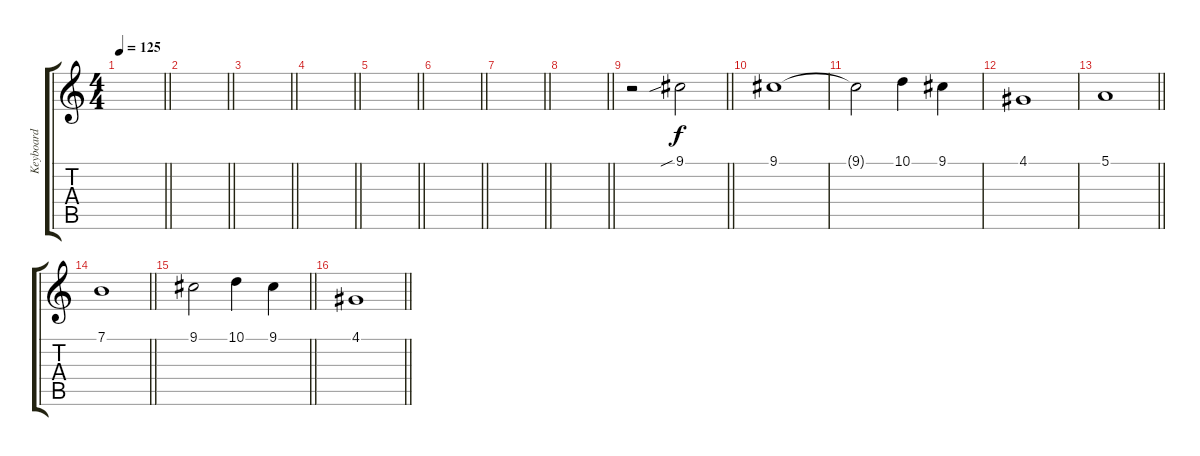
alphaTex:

\track ("Keyboard" "Keyboard") {instrument flute}
\staff {score tabs}
\tuning (E4 B3 G3 D3 A2 E2) {hide}
\ts (4 4)
\tempo 125
\clef g2
\barLineRight lightlight
\ks c
|
\barLineRight lightlight
|
\barLineRight lightlight
|
\barLineRight lightlight
|
\barLineRight lightlight
|
\section ("" "")
\barLineRight lightlight
|
\barLineRight lightlight
|
\barLineRight lightlight
|
\barLineRight lightlight
r.2 9.1{sib}.2 |
\section ("" "")
9.1.1 |
9.1{t}.2 10.1.4 9.1.4 |
4.1.1 |
\barLineRight lightlight
5.1.1 |
\barLineRight lightlight
7.1.1 |
\barLineRight lightlight
9.1.2 10.1.4 9.1.4 |
\barLineRight lightlight
4.1.1
